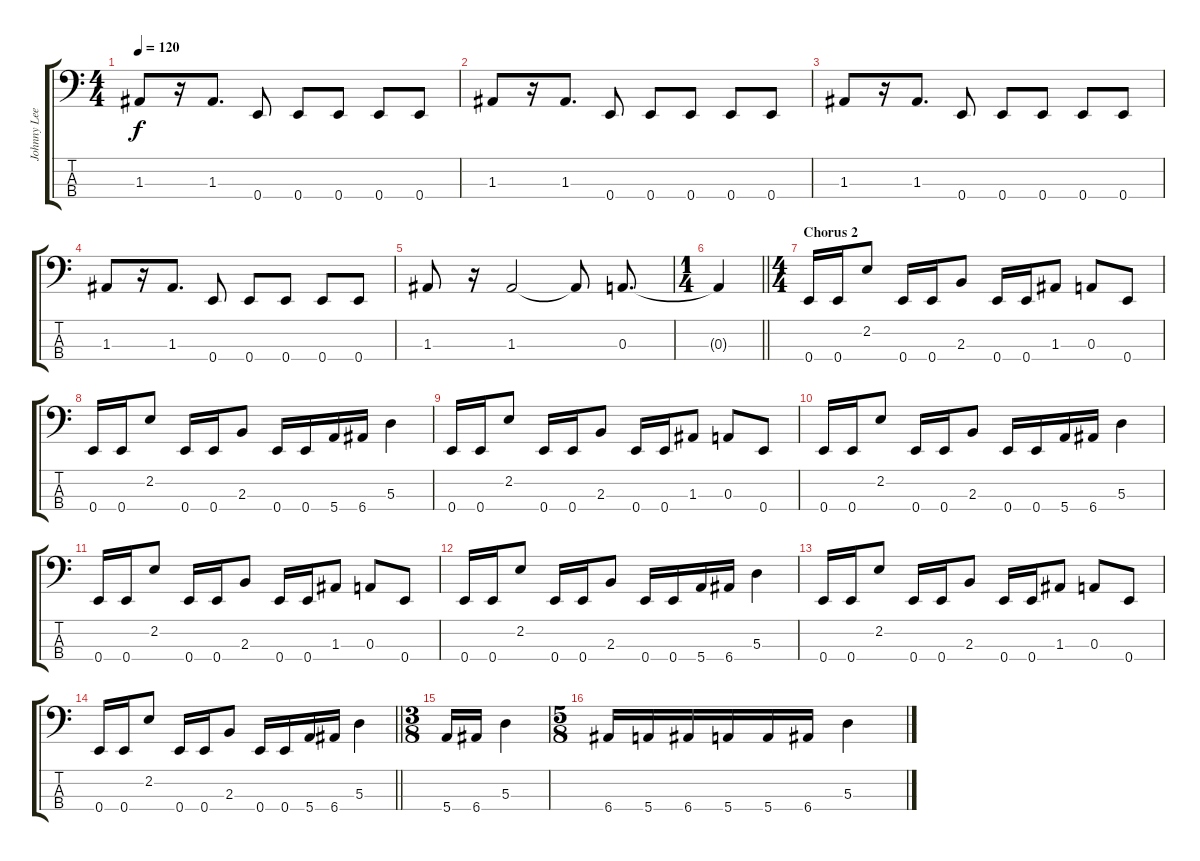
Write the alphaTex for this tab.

\track ("Johnny Lee Middleton (Bass)" "Johnny Lee") {instrument electricbasspick}
\staff {score tabs}
\tuning (G2 D2 A1 E1) {hide}
\ts (4 4)
\tempo 120
\clef f4
\ks c
1.3.8{dy f} r.16 1.3.8{d} 0.4.8 0.4.8 0.4.8 0.4.8 0.4.8 |
1.3.8 r.16 1.3.8{d} 0.4.8 0.4.8 0.4.8 0.4.8 0.4.8 |
1.3.8 r.16 1.3.8{d} 0.4.8 0.4.8 0.4.8 0.4.8 0.4.8 |
1.3.8 r.16 1.3.8{d} 0.4.8 0.4.8 0.4.8 0.4.8 0.4.8 |
1.3.8 r.16 1.3.2 1.3{t}.8 0.3.8{d} |
\ts (1 4)
\barLineRight lightlight
0.3{t}.4 |
\ts (4 4)
\section ("" "Chorus 2")
0.4.16 0.4.16 2.2.8 0.4.16 0.4.16 2.3.8 0.4.16 0.4.16 1.3.8 0.3.8 0.4.8 |
0.4.16 0.4.16 2.2.8 0.4.16 0.4.16 2.3.8 0.4.16 0.4.16 5.4.16 6.4.16 5.3.4 |
0.4.16 0.4.16 2.2.8 0.4.16 0.4.16 2.3.8 0.4.16 0.4.16 1.3.8 0.3.8 0.4.8 |
0.4.16 0.4.16 2.2.8 0.4.16 0.4.16 2.3.8 0.4.16 0.4.16 5.4.16 6.4.16 5.3.4 |
0.4.16 0.4.16 2.2.8 0.4.16 0.4.16 2.3.8 0.4.16 0.4.16 1.3.8 0.3.8 0.4.8 |
0.4.16 0.4.16 2.2.8 0.4.16 0.4.16 2.3.8 0.4.16 0.4.16 5.4.16 6.4.16 5.3.4 |
0.4.16 0.4.16 2.2.8 0.4.16 0.4.16 2.3.8 0.4.16 0.4.16 1.3.8 0.3.8 0.4.8 |
\barLineRight lightlight
0.4.16 0.4.16 2.2.8 0.4.16 0.4.16 2.3.8 0.4.16 0.4.16 5.4.16 6.4.16 5.3.4 |
\ts (3 8)
5.4.16 6.4.16 5.3.4 |
\ts (5 8)
6.4.16 5.4.16 6.4.16 5.4.16 5.4.16 6.4.16 5.3.4
